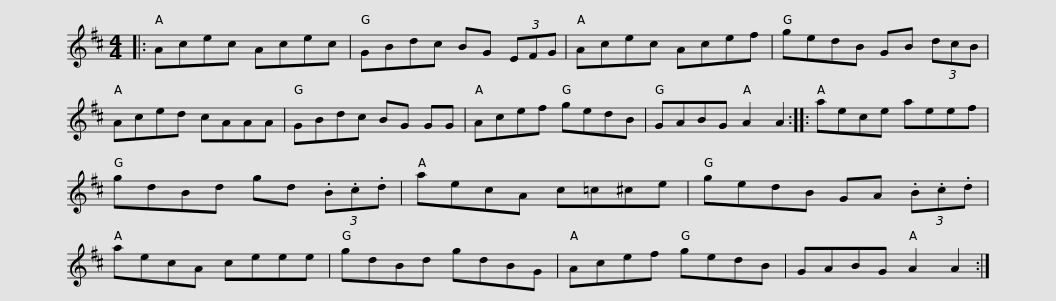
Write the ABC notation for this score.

X:1
L:1/8
M:4/4
I:linebreak $
K:D
V:1 treble
V:1
|: Acec Acec | GBdc BG (3EFG | Acec Acef | gedB GB (3dcB | Aced cAAA |$ %5
 GBdc BG GG | Acef gedB | GABG A2 A2 :: aece aeef | gdBd gd (3.B.c.d |$ %10
 aecA c=c^ce | gedB GA (3.B.c.d | aecA ceee | gdBd gdBG | Acef gedB |$ %15
 GABG A2 A2 :| %16
